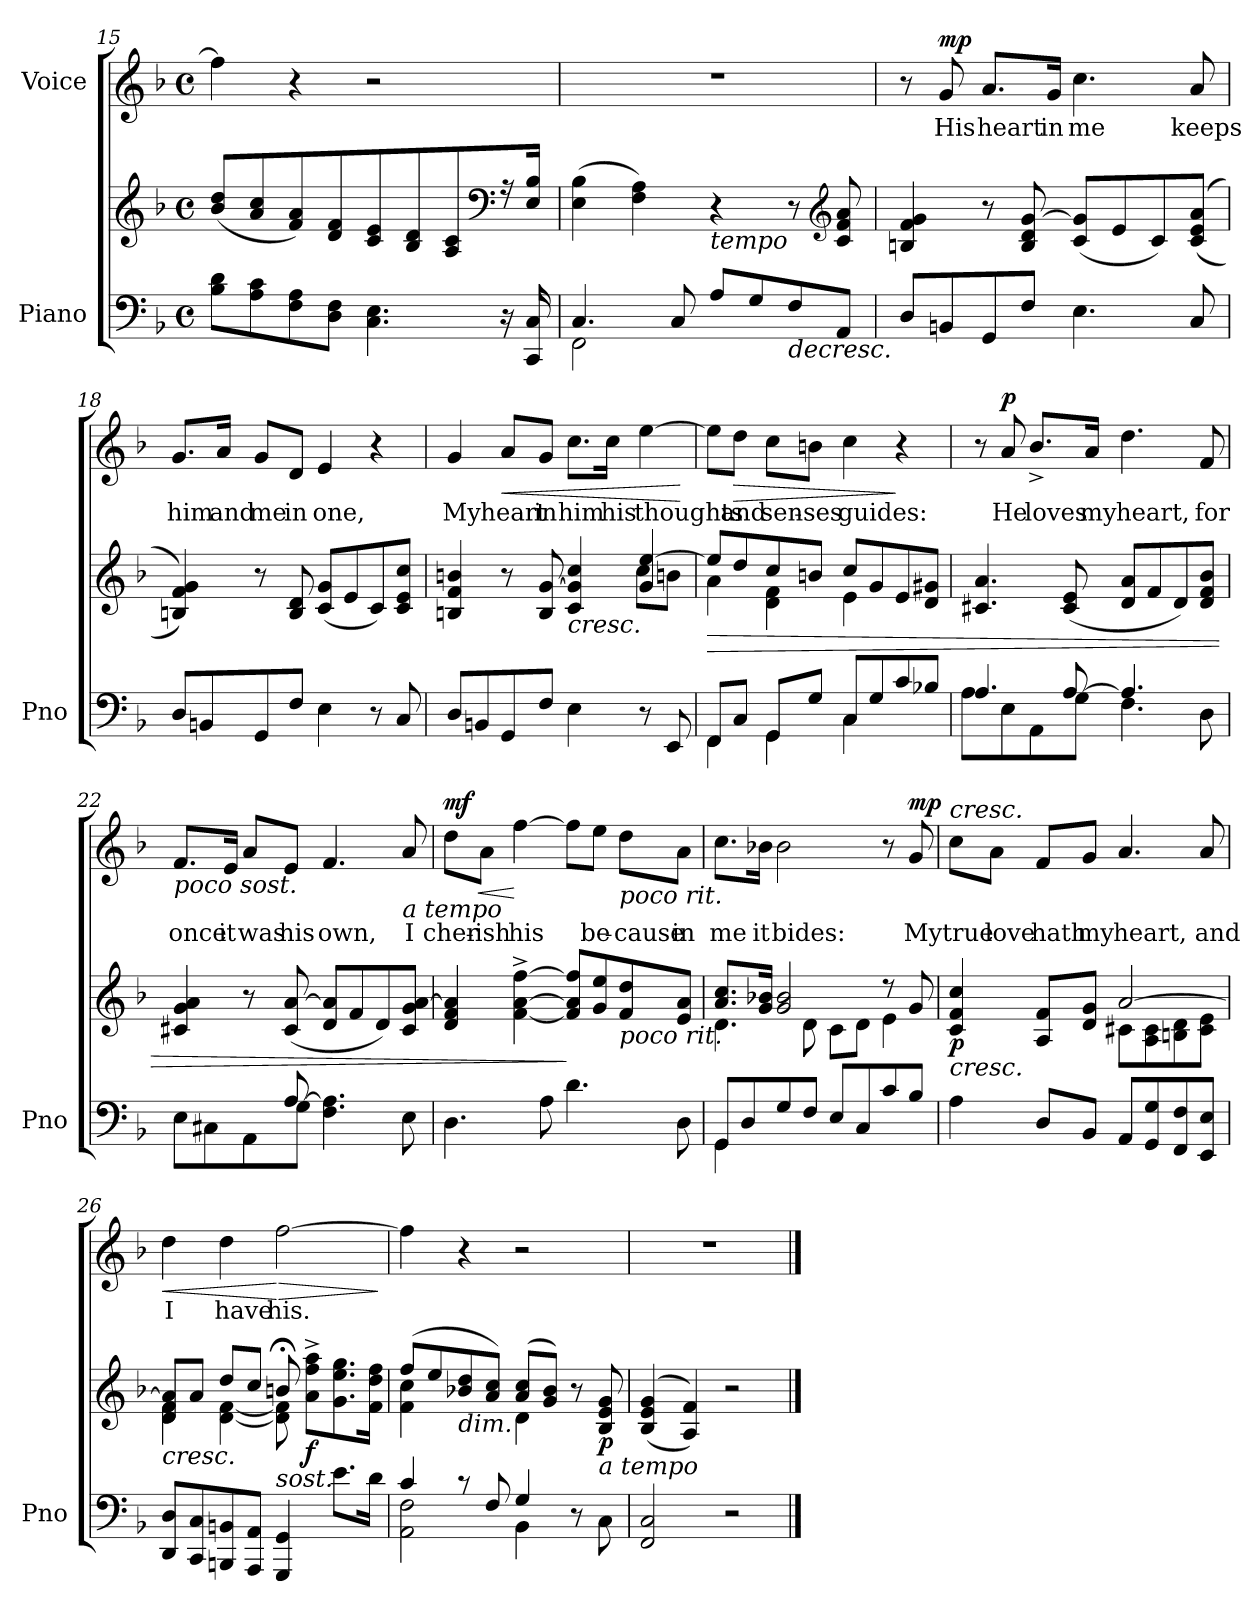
**kern	**kern	**dynam	**kern	**text	**dynam
*part2	*part2	*part2	*part1	*part1	*part1
*staff3	*staff2	*staff2/3	*staff1	*staff1	*staff1
*I"Piano	*	*	*I"Voice	*	*
*I'Pno	*	*	*	*	*
*clefF4	*clefG2	*	*clefG2	*	*
*k[b-]	*k[b-]	*	*k[b-]	*	*
*M4/4	*M4/4	*	*M4/4	*	*
*met(c)	*met(c)	*	*met(c)	*	*
=15	=15	=15	=15	=15	=15
8B-\ 8d\L	(8b-/ 8dd/L	.	4ff\]	.	.
8A\ 8c\	8a/ 8cc/	.	.	.	.
8F\ 8A\	8f/ 8a/)	.	4r	.	.
8D\ 8F\J	8d/ 8f/J	.	.	.	.
4.C\ 4.E\	8c/ 8e/L	.	2r	.	.
.	8B-/ 8d/	.	.	.	.
.	8A/ 8c/	.	.	.	.
*	*clefF4	*	*	*	*
16r	16r	.	.	.	.
16CC/ 16C/	16E/ 16B-/JJ	.	.	.	.
!!LO:LB:g=z
=16	=16	=16	=16	=16	=16
*^	*	*	*	*	*
4.C/	2FF\	(4E\ 4B-\	.	1r	.	.
.	.	4F\ 4A\)	.	.	.	.
8C/	.	.	.	.	.	.
!	!	!LO:TX:b:i:t=tempo	!	!	!	!
8A/L	2ryy	4r	.	.	.	.
8G/	.	.	.	.	.	.
!	!	!	!LO:HP:b=2	!	!	!
8F/	.	8r	>	.	.	.
*	*	*clefG2	*	*	*	*
8AA/J	.	8c/ 8f/ 8a/	.	.	.	.
*v	*v	*	*	*	*	*
=17	=17	=17	=17	=17	=17
8D/L	4Bn/ 4f/ 4g/	.	8r	.	.
!	!	!	!	!LO:LY:b	!LO:DY:a
8BBn/	.	.	8g/	His	mp
!	!	!	!	!LO:LY:b	!
8GG/	8r	.	8.a/L	heart	.
8F/J	8B/ 8d/ [8g/	.	.	.	.
!	!	!	!	!LO:LY:b	!
.	.	.	16g/Jk	in	.
!	!	!	!	!LO:LY:b	!
4.E\	(8c/ 8g/]L	.	4.cc\	me	.
.	8e/	.	.	.	.
.	8c/)	.	.	.	.
!	!	!	!	!LO:LY:b	!
8C/	((>8c/ 8e/ 8a/J	.	8a/	keeps	.
!!LO:LB:g=z
=18	=18	=18	=18	=18	=18
!	!	!	!	!LO:LY:b	!
8D/L	4Bn/ 4f/ 4g/))	.	8.g/L	him	.
8BBn/	.	.	.	.	.
!	!	!	!	!LO:LY:b	!
.	.	.	16a/Jk	and	.
!	!	!	!	!LO:LY:b	!
8GG/	8r	.	8g/L	me	.
!	!	!	!	!LO:LY:b	!
8F/J	8B/ 8d/	.	8d/J	in	.
!	!	!	!	!LO:LY:b	!
4E\	(8c/ 8g/L	.	4e/	one,	.
.	8e/	.	.	.	.
8r	8c/)	.	4r	.	.
8C/	8c/ 8e/ 8cc/J	.	.	.	.
=19	=19	=19	=19	=19	=19
*	*^	*	*	*	*
!	!	!	!	!	!LO:LY:b	!
8D/L	4Bn/ 4f/ 4bn/	2.ryy	.	4g/	My	.
8BBn/	.	.	.	.	.	.
!	!	!	!	!	!LO:LY:b	!LO:HP:b
8GG/	8r	.	.	8a/L	heart	<
!	!	!	!	!	!LO:LY:b	!
8F/J	8B/ [<8g/	.	.	8g/J	in	.
!	!	!	!LO:HP:b	!	!LO:LY:b	!
4E\	4c/ 4g/] 4cc/	.	<	8.cc\L	him	.
!	!	!	!	!	!LO:LY:b	!
.	.	.	.	16cc\Jk	his	.
!	!	!	!	!	!LO:LY:b	!
8r	4g/ [4ee/	8cc\L	.	[4ee\	thoughts	.
8EE/	.	8bn\J	]	.	.	.
*	*v	*v	*	*	*	*
.	.	.	.	.	[
!!LO:PB:g=z
=20	=20	=20	=20	=20	=20
*^	*	*	*	*	*
!	!	!	!LO:HP:b	!	!	!
*	*	*^	*	*	*	*
8FF/L	4FF\	8ee/L]	4a\	>	8ee\L]	.	.
!	!	!	!	!	!	!LO:LY:b	!LO:HP:b
8C/J	.	8dd/	.	.	8dd\J	and	>
!	!	!	!	!	!	!LO:LY:b	!
8GG/L	4GG\	8cc/	4d\ 4f\	.	8cc\L	sen-	.
!	!	!	!	!	!	!LO:LY:b	!
8G/J	.	8bn/J	.	.	8bn\J	-ses	.
!	!	!	!	!	!	!LO:LY:b	!
8C/L	4C\	8cc/L	4e\	[	4cc\	guides:	.
8G/	.	8g/	.	.	.	.	.
8c/	4ryy	8e/	4ryy	.	4r	.	]
8B-X/J	.	8d/ 8g#X/J	.	.	.	.	.
*	*	*v	*v	*	*	*	*
=21	=21	=21	=21	=21	=21	=21
!LO:N:head=solid	!LO:N:head=solid	!	!	!	!	!
4.A/	8A\L	4.c#X/ 4.a/	.	8r	.	.
!	!	!	!	!	!LO:LY:b	!LO:DY:a
.	8E\	.	.	8a/	He	p
!	!	!	!	!	!LO:LY:b	!
.	8AA\	.	.	8.b-^/L	loves	.
[8A/	8G\J	(>8c#/ 8e/	.	.	.	.
!	!	!	!	!	!LO:LY:b	!
.	.	.	.	16a/Jk	my	.
!	!	!	!	!	!LO:LY:b	!
4.A/]	4.F\	8d/ 8a/L	.	4.dd\	heart,	.
.	.	8f/	.	.	.	.
.	.	8d/)	.	.	.	.
!	!	!	!	!	!LO:LY:b	!
8ryy	8D\	8d/ 8f/ 8b-/J	.	8f/	for	.
!!LO:LB:g=z
=22	=22	=22	=22	=22	=22	=22
!	!	!	!	!LO:TX:b:i:t=poco sost.	!	!
!	!	!	!	!	!LO:LY:b	!
4.ryy	8E\L	4c#X/ 4g/ 4a/	.	8.f/L	once	.
.	8C#X\	.	.	.	.	.
!	!	!	!	!	!LO:LY:b	!
.	.	.	.	16e/Jk	it	.
!	!	!	!	!	!LO:LY:b	!
.	8AA\	8r	.	8a/L	was	.
!	!	!	!	!	!LO:LY:b	!
[8A/	8G\J	(>8c#/ [8a/	.	8e/J	his	.
!	!	!	!	!	!LO:LY:b	!
4.F\ 4.A\]	2ryy	8d/ 8a/]L	.	4.f/	own,	.
.	.	8f/	.	.	.	.
.	.	8d/)	.	.	.	.
!	!	!	!	!LO:TX:b:i:t=a tempo	!	!
!	!	!	!	!	!LO:LY:b	!
8E\	.	8c#/ 8g/ [8a/J	.	8a/	I	.
*v	*v	*	*	*	*	*
=23	=23	=23	=23	=23	=23
!	!	!	!	!LO:LY:b	!LO:HP:b
!	!	!	!	!	!LO:DY:n=1:a
4.D\	4d/ 4f/ 4a/]	.	8dd\L	cher-	< mf
!	!	!	!	!LO:LY:b	!
.	.	.	8a\J	-ish	.
!	!	!	!	!LO:LY:b	!
.	[4f\^ [4a\^ [4ff\^	.	[4ff\	his	[
8A\	.	.	.	.	.
4.d\	8f/] 8a/] 8ff/]L	]	8ff\L]	.	.
!	!	!	!	!LO:LY:b	!
.	8g/ 8ee/	.	8ee\J	be-	.
!	!	!	!LO:TX:b:i:t=poco  rit.	!	!
!	!LO:TX:b:i:t=poco  rit.	!	!	!	!
!	!	!	!	!LO:LY:b	!
.	8f/ 8dd/	.	8dd\L	-cause	.
!	!	!	!	!LO:LY:b	!
8D\	8e/ 8a/J	.	8a\J	in	.
!!LO:LB:g=z
=24	=24	=24	=24	=24	=24
*^	*^	*	*	*	*
!	!	!	!	!	!	!LO:LY:b	!
8GG/L	4GG\	8.a/ 8.cc/L	4.d\	.	8.cc\L	me	.
8D/	.	.	.	.	.	.	.
!	!	!	!	!	!	!LO:LY:b	!
.	.	16g/ 16b-X/Jk	.	.	16b-X\Jk	it	.
!	!	!	!	!	!	!LO:LY:b	!
8G/	2.ryy	2g/ 2b-/	.	.	2b-\	bides:	.
8F/J	.	.	8d\	.	.	.	.
8E/L	.	.	8c\L	.	.	.	.
8C/	.	.	8d\J	.	.	.	.
8c/	.	8r	4e\	.	8r	.	.
!	!	!	!	!	!	!LO:LY:b	!LO:DY:a
8B-/J	.	8g/	.	.	8g/	My	mp
*v	*v	*	*	*	*	*	*
=25	=25	=25	=25	=25	=25	=25
!	!	!	!	!LO:TX:a:i:t=cresc.	!	!
!	!LO:TX:b:i:t=cresc.	!	!	!	!	!
!	!	!	!LO:DY:b	!	!LO:LY:b	!
4A\	4c/ 4f/ 4cc/	2ryy	p	8cc\L	true	.
!	!	!	!	!	!LO:LY:b	!
.	.	.	.	8a\J	love	.
!	!	!	!	!	!LO:LY:b	!
8D/L	8A/ 8f/L	.	.	8f/L	hath	.
!	!	!	!	!	!LO:LY:b	!
8BB-/J	8d/ 8g/J	.	.	8g/J	my	.
!	!	!	!	!	!LO:LY:b	!
8AA/L	[2a/	8c#X\L	.	4.a/	heart,	.
8GG/ 8G/	.	8A\ 8c#\	.	.	.	.
8FF/ 8F/	.	8Bn\ 8d\	.	.	.	.
!	!	!	!	!	!LO:LY:b	!
8EE/ 8E/J	.	8c#\ 8e\J	.	8a/	and	.
!!LO:LB:g=z
=26	=26	=26	=26	=26	=26	=26
!	!LO:TX:b:i:t=cresc.	!	!	!	!	!
!	!	!	!	!	!LO:LY:b	!LO:HP:b
8DD/ 8D/L	8d/ 8f/ 8a/]L	4d\ 4f\	.	4dd\	I	<
8CC/ 8C/	8a/J	.	.	.	.	.
!	!	!	!	!	!LO:LY:b	!
8BBBn/ 8BBn/	8dd/L	[4d\ [4f\	.	4dd\	have	.
8AAA/ 8AA/J	8cc/J	.	.	.	.	.
!	!LO:TX:b:i:t=sost.	!	!	!	!	!
!	!	!	!	!	!LO:LY:b	!LO:HP:n=1:b
4GGG/ 4GG/	8bn;</	8d\] 8f\]	.	[2ff\	his.	[ >
!	!	!	!LO:DY:b	!	!	!
.	8a\^ 8ff\^ 8aa\^L	4.ryy	f	.	.	.
8.e\L	8.g\ 8.ee\ 8.gg\	.	.	.	.	.
16d\Jk	16f\ 16dd\ 16ff\Jk	.	.	.	.	.
*	*v	*v	*	*	*	*
.	.	.	.	.	]
=27	=27	=27	=27	=27	=27
*^	*^	*	*	*	*
4c/	2AA\ 2F\	(8ff/L	4f\ 4cc\	.	4ff\]	.	.
.	.	8ee/	.	.	.	.	.
!	!	!LO:TX:b:i:t=dim.	!	!	!	!	!
8r	.	8b-X/ 8dd/	4ryy	.	4r	.	.
8F/	.	8a/ 8cc/J)	.	.	.	.	.
4G/	4BB-\	(8a/ 8cc/L	4d\	.	2r	.	.
.	.	8g/ 8b-/J)	.	.	.	.	.
8r	4ryy	8r	4ryy	.	.	.	.
!	!	!LO:TX:b:i:t=a tempo	!	!	!	!	!
!	!	!	!	!LO:DY:b	!	!	!
8C\	.	8B-/ 8e/ 8g/	.	p	.	.	.
*v	*v	*	*	*	*	*	*
*	*v	*v	*	*	*	*
=28	=28	=28	=28	=28	=28
2FF/ 2C/	((>4B-/ 4e/ 4g/	.	1r	.	.
.	4A/ 4f/))	.	.	.	.
2r	2r	.	.	.	.
==	==	==	==	==	==
*-	*-	*-	*-	*-	*-
